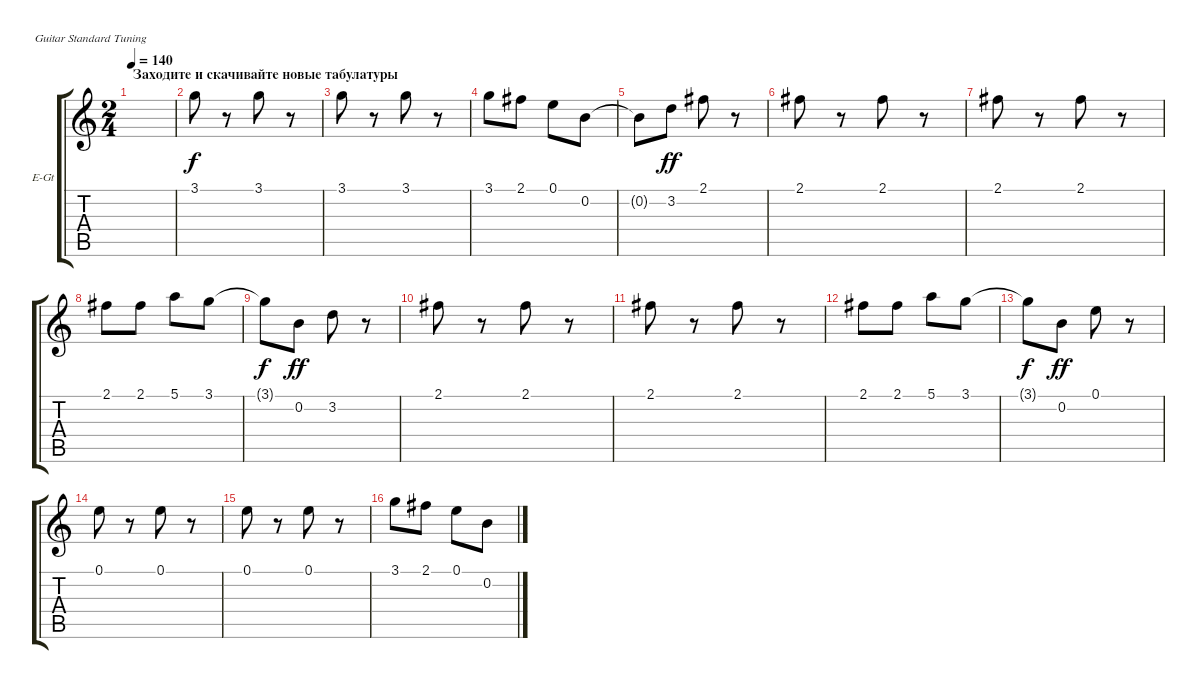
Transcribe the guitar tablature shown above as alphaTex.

\bracketExtendMode groupsimilarinstruments
\firstSystemTrackNameOrientation horizontal
\otherSystemsTrackNameOrientation horizontal
\track ("Гитара 2" "E-Gt") {instrument distortionguitar}
\staff {score tabs}
\tuning (E4 B3 G3 D3 A2 E2)
\ts (2 4)
\section ("" "Заходите и скачивайте новые табулатуры")
\tempo 140
\clef g2
\ks c
|
3.1.8 r.8 3.1.8 r.8 |
3.1.8 r.8 3.1.8 r.8 |
3.1.8 2.1.8 0.1.8 0.2.8 |
0.2{t}.8{dy f} 3.2.8{dy ff} 2.1.8 r.8 |
2.1.8 r.8 2.1.8 r.8 |
2.1.8 r.8 2.1.8 r.8 |
2.1.8 2.1.8 5.1.8 3.1.8 |
3.1{t}.8{dy f} 0.2.8{dy ff} 3.2.8 r.8 |
2.1.8 r.8 2.1.8 r.8 |
2.1.8 r.8 2.1.8 r.8 |
2.1.8 2.1.8 5.1.8 3.1.8 |
3.1{t}.8{dy f} 0.2.8{dy ff} 0.1.8 r.8 |
0.1.8 r.8 0.1.8 r.8 |
0.1.8 r.8 0.1.8 r.8 |
3.1.8 2.1.8 0.1.8 0.2.8
